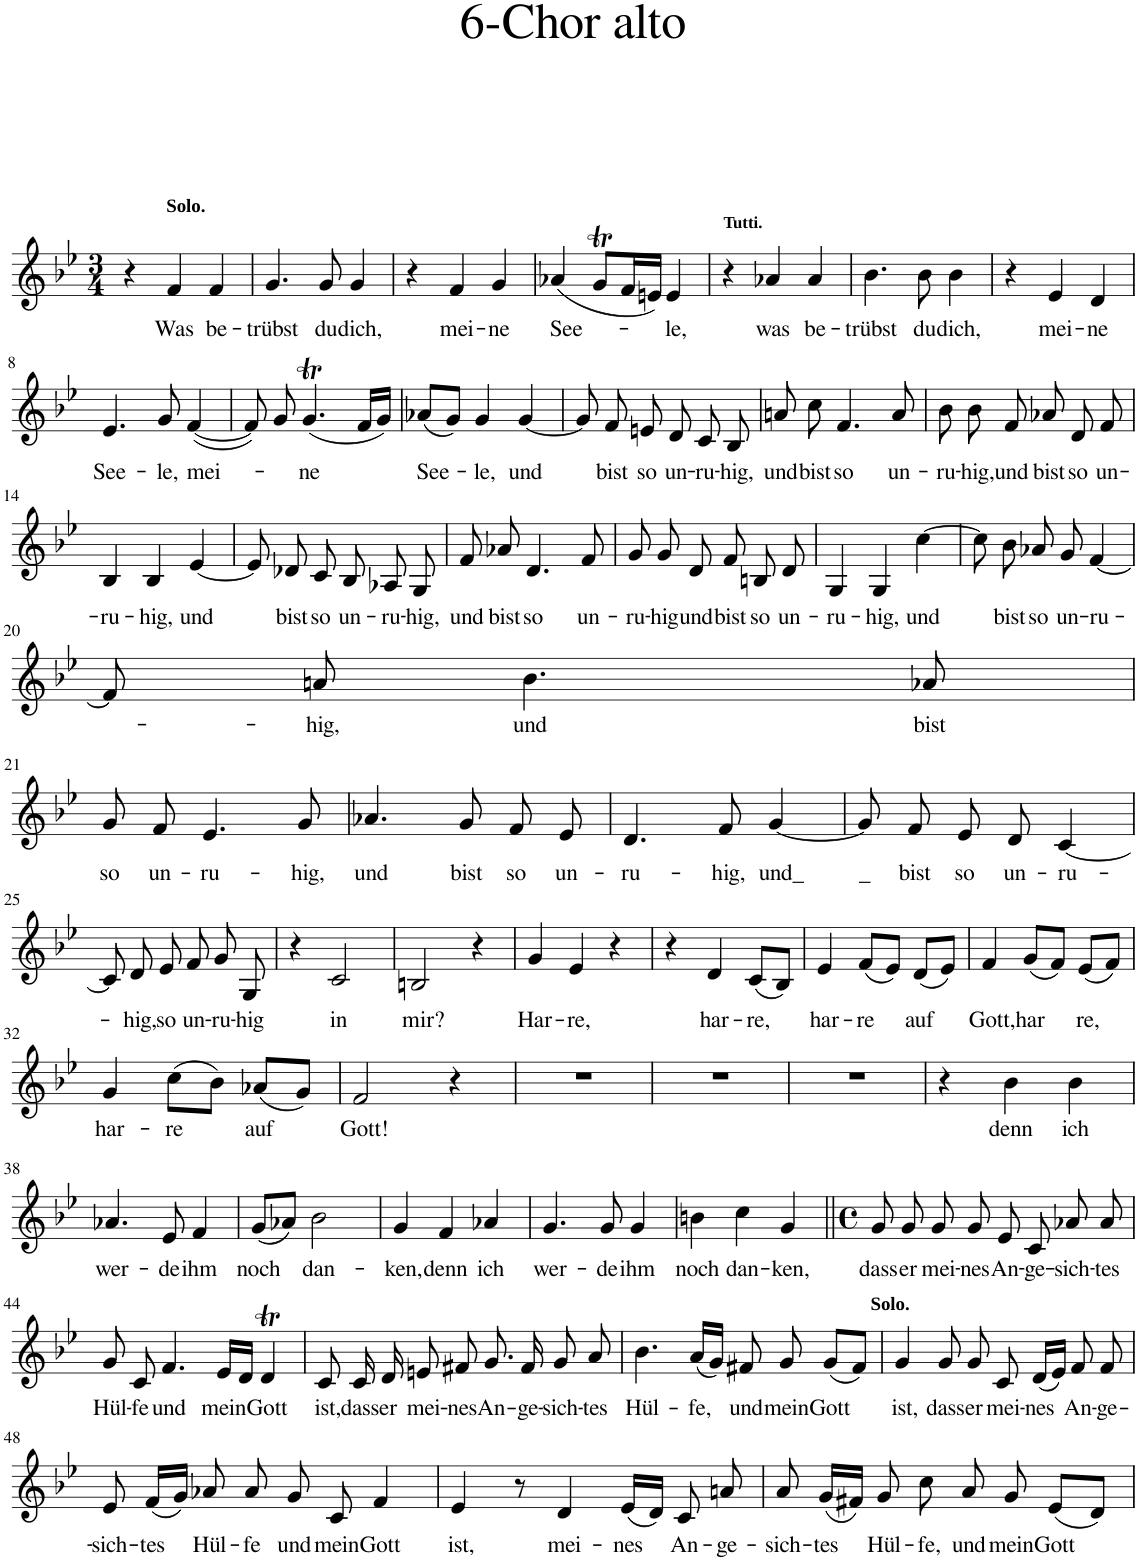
**kern	**text
*part1	*part1
*staff1	*staff1
*I"Piano	*
*I'Pno.	*
*clefG2	*
*k[b-e-]	*
*M3/4	*
=1	=1
4r	.
!LO:TX:a:B:t=Solo.	!
!	!LO:LY:b
4f/	Was
!	!LO:LY:b
4f/	be-
=2	=2
!	!LO:LY:b
4.g/	trübst
!	!LO:LY:b
8g/	du
!	!LO:LY:b
4g/	dich,
=3	=3
4r	.
!	!LO:LY:b
4f/	mei-
!	!LO:LY:b
4g/	-ne
=4	=4
!	!LO:LY:b
(4a-X/	See-
8gT/L	.
16f/L	.
16en/JJ)	.
!	!LO:LY:b
4e/	-le,
=5	=5
!LO:TX:a:B:t=Tutti.	!
4r	.
!	!LO:LY:b
4a-X/	was
!	!LO:LY:b
4a-/	be-
=6	=6
!	!LO:LY:b
4.b-\	trübst
!	!LO:LY:b
8b-\	du
!	!LO:LY:b
4b-\	dich,
=7	=7
4r	.
!	!LO:LY:b
4e-/	mei-
!	!LO:LY:b
4d/	-ne
!!LO:LB:g=z
=8	=8
!	!LO:LY:b
4.e-/	-See-
!	!LO:LY:b
8g/	-le,
!	!LO:LY:b
([4f/	mei-
=9	=9
8f/])	.
8g/	.
!	!LO:LY:b
(4.gT/	-ne
16f/LL	.
16g/JJ)	.
=10	=10
!	!LO:LY:b
(8a-X/L	See-
8g/J)	.
!	!LO:LY:b
4g/	-le,
!	!LO:LY:b
[4g/	und
=11	=11
8g/]	.
!	!LO:LY:b
8f/	bist
!	!LO:LY:b
8en/	so
!	!LO:LY:b
8d/	un-
!	!LO:LY:b
8c/	-ru-
!	!LO:LY:b
8B-/	-hig,
=12	=12
!	!LO:LY:b
8an/	und
!	!LO:LY:b
8cc\	bist
!	!LO:LY:b
4.f/	so
!	!LO:LY:b
8a/	un-
=13	=13
!	!LO:LY:b
8b-\	-ru-
!	!LO:LY:b
8b-\	-hig,
!	!LO:LY:b
8f/	und
!	!LO:LY:b
8a-X/	bist
!	!LO:LY:b
8d/	so
!	!LO:LY:b
8f/	un-
!!LO:LB:g=z
=14	=14
!	!LO:LY:b
4B-/	-ru-
!	!LO:LY:b
4B-/	-hig,
!	!LO:LY:b
[4e-/	und
=15	=15
8e-/]	.
!	!LO:LY:b
8d-X/	bist
!	!LO:LY:b
8c/	so
!	!LO:LY:b
8B-/	un-
!	!LO:LY:b
8A-X/	-ru-
!	!LO:LY:b
8G/	-hig,
=16	=16
!	!LO:LY:b
8f/	und
!	!LO:LY:b
8a-X/	bist
!	!LO:LY:b
4.d/	so
!	!LO:LY:b
8f/	un-
=17	=17
!	!LO:LY:b
8g/	ru-
!	!LO:LY:b
8g/	-hig
!	!LO:LY:b
8d/	und
!	!LO:LY:b
8f/	bist
!	!LO:LY:b
8Bn/	so
!	!LO:LY:b
8d/	un-
=18	=18
!	!LO:LY:b
4G/	-ru-
!	!LO:LY:b
4G/	-hig,
!	!LO:LY:b
[4cc\	und
=19	=19
8cc\]	.
!	!LO:LY:b
8b-\	bist
!	!LO:LY:b
8a-X/	so
!	!LO:LY:b
8g/	un-
!	!LO:LY:b
[4f/	-ru-
!!LO:LB:g=z
=20	=20
8f/]	.
!	!LO:LY:b
8an/	-hig,
!	!LO:LY:b
4.b-\	und
!	!LO:LY:b
8a-X/	bist
!!LO:LB:g=z
=21	=21
!	!LO:LY:b
8g/	so
!	!LO:LY:b
8f/	un-
!	!LO:LY:b
4.e-/	-ru-
!	!LO:LY:b
8g/	-hig,
=22	=22
!	!LO:LY:b
4.a-X/	und
!	!LO:LY:b
8g/	bist
!	!LO:LY:b
8f/	so
!	!LO:LY:b
8e-/	un-
=23	=23
!	!LO:LY:b
4.d/	-ru-
!	!LO:LY:b
8f/	-hig,
!	!LO:LY:b
[4g/	und_
=24	=24
!	!LO:LY:b
8g/]	_
!	!LO:LY:b
8f/	bist
!	!LO:LY:b
8e-/	so
!	!LO:LY:b
8d/	un-
!	!LO:LY:b
[4c/	-ru-
!!LO:LB:g=z
=25	=25
8c/]	.
!	!LO:LY:b
8d/	hig,
!	!LO:LY:b
8e-/	so
!	!LO:LY:b
8f/	un-
!	!LO:LY:b
8g/	-ru-
!	!LO:LY:b
8G/	-hig
=26	=26
4r	.
!	!LO:LY:b
2c/	in
=27	=27
!	!LO:LY:b
2Bn/	mir?
4r	.
=28	=28
!	!LO:LY:b
4g/	Har-
!	!LO:LY:b
4e-/	-re,
4r	.
=29	=29
4r	.
!	!LO:LY:b
4d/	-har-
!	!LO:LY:b
(8c/L	-re,
8B-/J)	.
=30	=30
!	!LO:LY:b
4e-/	har-
!	!LO:LY:b
(8f/L	-re
8e-/J)	.
!	!LO:LY:b
(8d/L	auf
8e-/J)	.
=31	=31
!	!LO:LY:b
4f/	Gott,
!	!LO:LY:b
(8g/L	har
8f/J)	.
!	!LO:LY:b
(8e-/L	re,
8f/J)	.
!!LO:LB:g=z
=32	=32
!	!LO:LY:b
4g/	har-
!	!LO:LY:b
(8cc\L	-re
8b-\J)	.
!	!LO:LY:b
(8a-X/L	auf
8g/J)	.
=33	=33
!	!LO:LY:b
2f/	Gott!
4r	.
=34	=34
2.r	.
=35	=35
2.r	.
=36	=36
2.r	.
=37	=37
4r	.
!	!LO:LY:b
4b-\	denn
!	!LO:LY:b
4b-\	ich
!!LO:LB:g=z
=38	=38
!	!LO:LY:b
4.a-X/	wer-
!	!LO:LY:b
8e-/	-de
!	!LO:LY:b
4f/	ihm
=39	=39
!	!LO:LY:b
(8g/L	noch
8a-X/J)	.
!	!LO:LY:b
2b-\	dan-
=40	=40
!	!LO:LY:b
4g/	ken,
!	!LO:LY:b
4f/	denn
!	!LO:LY:b
4a-X/	ich
=41	=41
!	!LO:LY:b
4.g/	wer-
!	!LO:LY:b
8g/	-de
!	!LO:LY:b
4g/	ihm
=42	=42
!	!LO:LY:b
4bn\	-noch
!	!LO:LY:b
4cc\	dan-
!	!LO:LY:b
4g/	-ken,
=43||	=43||
*M4/4	*
*met(c)	*
!LO:TX:b:B:t=Solo.	!
!	!LO:LY:b
8g/	dass
!	!LO:LY:b
8g/	er
!	!LO:LY:b
8g/	mei-
!	!LO:LY:b
8g/	-nes
!	!LO:LY:b
8e-/	An-
!	!LO:LY:b
8c/	-ge-
!	!LO:LY:b
8a-X/	-sich-
!	!LO:LY:b
8a-/	-tes
!!LO:LB:g=z
=44	=44
!	!LO:LY:b
8g/	Hül-
!	!LO:LY:b
8c/	-fe
!	!LO:LY:b
4.f/	und
!	!LO:LY:b
16e-/LL	mein
16d/JJ	.
!	!LO:LY:b
4dt/	Gott
=45	=45
!	!LO:LY:b
8c/	ist,
!	!LO:LY:b
16c/	dass
!	!LO:LY:b
16d/	er
!	!LO:LY:b
8en/	mei-
!	!LO:LY:b
8f#X/	-nes
!	!LO:LY:b
8.g/	An-
!	!LO:LY:b
16f#/	-ge-
!	!LO:LY:b
8g/	-sich-
!	!LO:LY:b
8a/	-tes
=46	=46
!	!LO:LY:b
4.b-\	Hül-
!	!LO:LY:b
(16a/LL	-fe,
16g/JJ)	.
!	!LO:LY:b
8f#X/	und
!	!LO:LY:b
8g/	mein
!	!LO:LY:b
(8g/L	Gott
8f#/J)	.
=47	=47
!	!LO:LY:b
4g/	ist,
!	!LO:LY:b
8g/	dass
!	!LO:LY:b
8g/	er
!	!LO:LY:b
8c/	mei-
!	!LO:LY:b
(16d/LL	-nes
16e-/JJ)	.
!	!LO:LY:b
8f/	An-
!	!LO:LY:b
8f/	-ge-
!!LO:LB:g=z
=48	=48
!	!LO:LY:b
8e-/	sich-
!	!LO:LY:b
(16f/LL	-tes
16g/JJ)	.
!	!LO:LY:b
8a-X/	Hül-
!	!LO:LY:b
8a-/	-fe
!	!LO:LY:b
8g/	und
!	!LO:LY:b
8c/	mein
!	!LO:LY:b
4f/	Gott
=49	=49
!	!LO:LY:b
4e-/	-ist,
8r	.
!	!LO:LY:b
4d/	mei-
!	!LO:LY:b
(16e-/LL	-nes
16d/JJ)	.
!	!LO:LY:b
8c/	An-
!	!LO:LY:b
8an/	-ge-
=50	=50
!	!LO:LY:b
8a/	sich-
!	!LO:LY:b
(16g/LL	-tes
16f#X/JJ)	.
!	!LO:LY:b
8g/	Hül-
!	!LO:LY:b
8cc\	-fe,
!	!LO:LY:b
8a/	und
!	!LO:LY:b
8g/	mein
!	!LO:LY:b
(8e-/L	Gott
8d/J)	.
=	=
*-	*-
